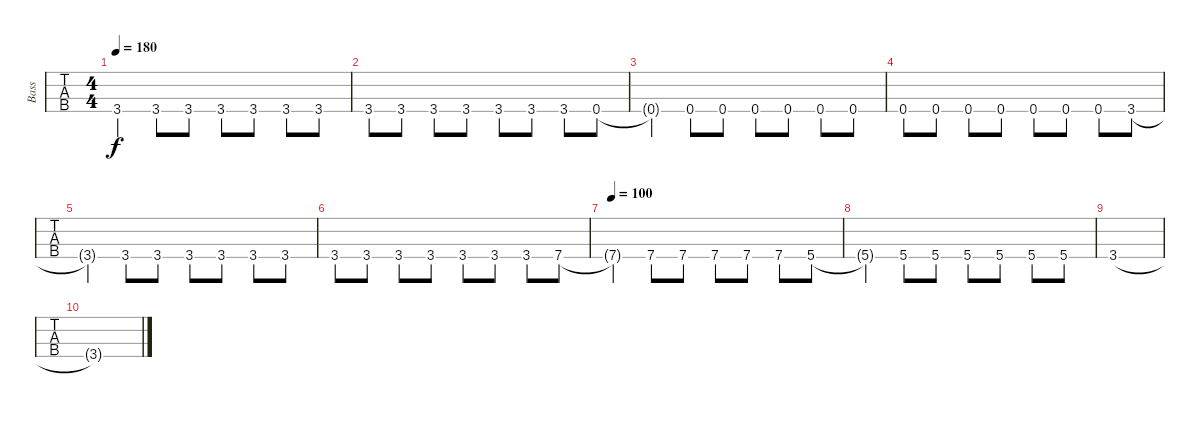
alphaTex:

\track ("Bass" "Bass") {instrument electricbassfinger}
\staff {tabs}
\tuning (F2 C2 G1 C1) {hide}
\ts (4 4)
\tempo 180
\clef f4
\ks c
3.4{t}.4{dy f} 3.4.8 3.4.8 3.4.8 3.4.8 3.4.8 3.4.8 |
3.4.8 3.4.8 3.4.8 3.4.8 3.4.8 3.4.8 3.4.8 0.4.8 |
0.4{t}.4 0.4.8 0.4.8 0.4.8 0.4.8 0.4.8 0.4.8 |
0.4.8 0.4.8 0.4.8 0.4.8 0.4.8 0.4.8 0.4.8 3.4.8 |
3.4{t}.4 3.4.8 3.4.8 3.4.8 3.4.8 3.4.8 3.4.8 |
3.4.8 3.4.8 3.4.8 3.4.8 3.4.8 3.4.8 3.4.8 7.4.8 |
\tempo 100
7.4{t}.4 7.4.8 7.4.8 7.4.8 7.4.8 7.4.8 5.4.8 |
5.4{t}.4 5.4.8 5.4.8 5.4.8 5.4.8 5.4.8 5.4.8 |
3.4.1{volume 0} |
3.4{t}.1
